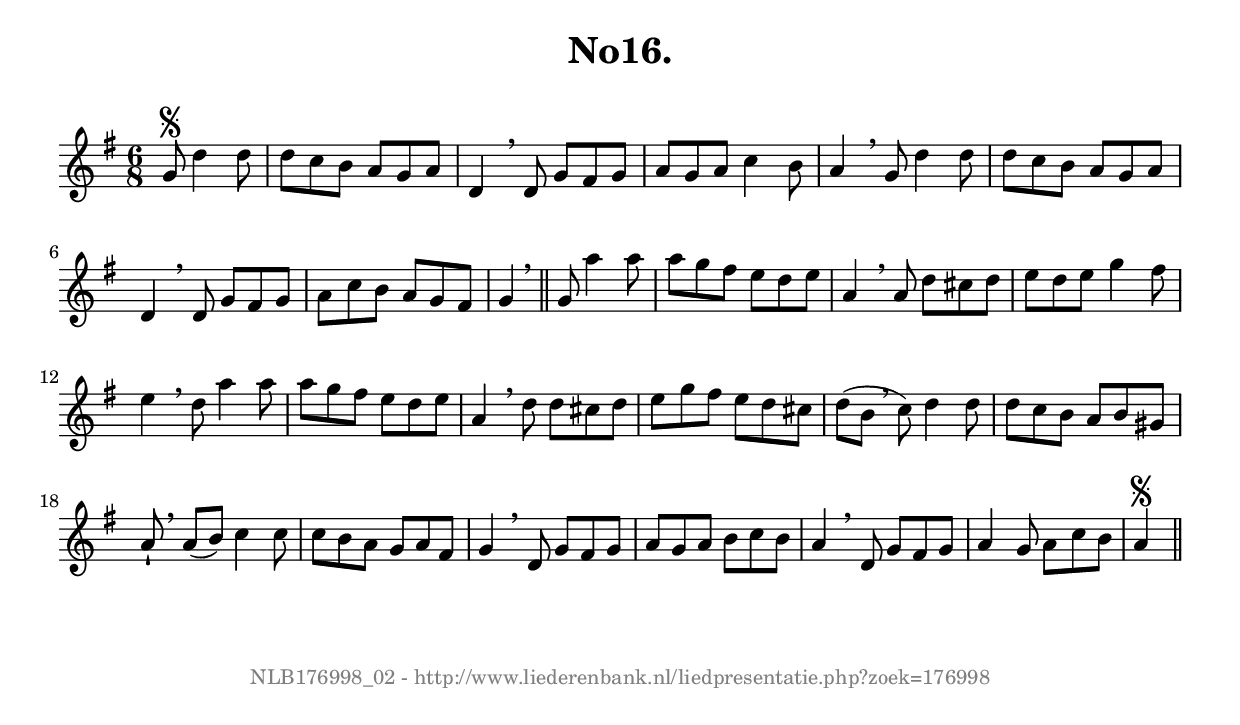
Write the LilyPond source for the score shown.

%
% produced by wce2krn 1.64 (7 June 2014)
%
\version"2.16"
#(append! paper-alist '(("long" . (cons (* 210 mm) (* 2000 mm)))))
#(set-default-paper-size "long")
sb = {\breathe}
mBreak = {\breathe }
bBreak = {\breathe }
x = {\once\override NoteHead #'style = #'cross }
gl=\glissando
itime={\override Staff.TimeSignature #'stencil = ##f }
ficta = {\once\set suggestAccidentals = ##t}
fine = {\once\override Score.RehearsalMark #'self-alignment-X = #1 \mark \markup {\italic{Fine}}}
dc = {\once\override Score.RehearsalMark #'self-alignment-X = #1 \mark \markup {\italic{D.C.}}}
dcf = {\once\override Score.RehearsalMark #'self-alignment-X = #1 \mark \markup {\italic{D.C. al Fine}}}
dcc = {\once\override Score.RehearsalMark #'self-alignment-X = #1 \mark \markup {\italic{D.C. al Coda}}}
ds = {\once\override Score.RehearsalMark #'self-alignment-X = #1 \mark \markup {\italic{D.S.}}}
dsf = {\once\override Score.RehearsalMark #'self-alignment-X = #1 \mark \markup {\italic{D.S. al Fine}}}
dsc = {\once\override Score.RehearsalMark #'self-alignment-X = #1 \mark \markup {\italic{D.S. al Coda}}}
pv = {\set Score.repeatCommands = #'((volta "1"))}
sv = {\set Score.repeatCommands = #'((volta "2"))}
tv = {\set Score.repeatCommands = #'((volta "3"))}
qv = {\set Score.repeatCommands = #'((volta "4"))}
xv = {\set Score.repeatCommands = #'((volta #f))}
\header{ tagline = ""
title = "No16."
}
\score {{
\key g \major
\relative g'
{
\set melismaBusyProperties = #'()
\partial 32*16
\time 6/8
\tempo 4=120
\override Score.MetronomeMark #'transparent = ##t
\override Score.RehearsalMark #'break-visibility = #(vector #t #t #f)
g8\segno d'4 d8 d c b a g a d,4 \sb d8 g fis g a g a c4 b8 a4 \mBreak
g8 d'4 d8 d c b a g a d,4 \sb d8 g fis g a c b a g fis g4 \bar "||" \bBreak
g8 a'4 a8 a g fis e d e a,4 \sb a8 d cis d e d e g4 fis8 e4 \mBreak
d8 a'4 a8 a g fis e d e a,4 \sb d8 d cis d e g fis e d cis d( b \mBreak
c8) d4 d8 d c b a b gis a\staccatissimo \sb a( b) c4 c8 c b a g a fis g4 \mBreak
d8 g fis g a g a b c b a4 \sb d,8 g fis g a4 g8 a c b a4\segno \bar "||"
 }}
 \midi { }
 \layout {
            indent = 0.0\cm
}
}
\markup { \vspace #0 } \markup { \with-color #grey \fill-line { \center-column { \smaller "NLB176998_02 - http://www.liederenbank.nl/liedpresentatie.php?zoek=176998" } } }
